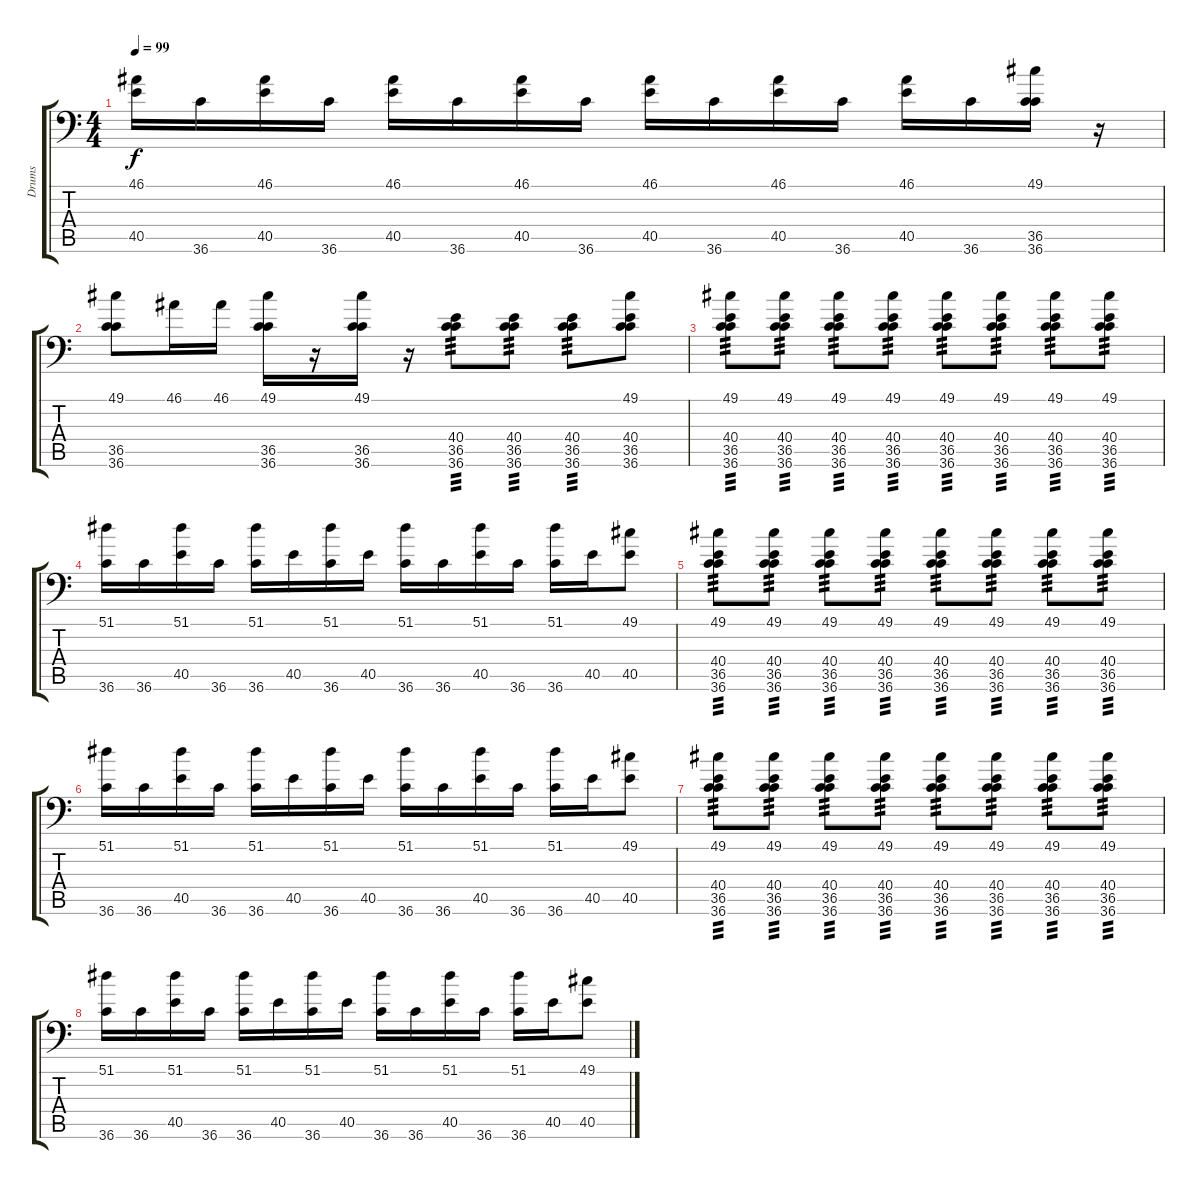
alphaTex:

\track ("Drums" "Drums") {instrument acousticgrandpiano}
\staff {score tabs}
\tuning (C-1 C-1 C-1 C-1 C-1 C-1) {hide}
\ts (4 4)
\tempo 99
\clef f4
\ks c
(46.1 40.5).16{dy f} 36.6.16 (46.1 40.5).16 36.6.16 (46.1 40.5).16 36.6.16 (46.1 40.5).16 36.6.16 (46.1 40.5).16 36.6.16 (46.1 40.5).16 36.6.16 (46.1 40.5).16 36.6.16 (49.1 36.5 36.6).16 r.16 |
(49.1 36.5 36.6).8 46.1.16 46.1.16 (49.1 36.5 36.6).16 r.16 (49.1 36.5 36.6).16 r.16 (40.4 36.5 36.6).8{tp 3} (40.4 36.5 36.6).8{tp 3} (40.4 36.5 36.6).8{tp 3} (49.1 40.4 36.5 36.6).8 |
(49.1 40.4 36.5 36.6).8{tp 3} (49.1 40.4 36.5 36.6).8{tp 3} (49.1 40.4 36.5 36.6).8{tp 3} (49.1 40.4 36.5 36.6).8{tp 3} (49.1 40.4 36.5 36.6).8{tp 3} (49.1 40.4 36.5 36.6).8{tp 3} (49.1 40.4 36.5 36.6).8{tp 3} (49.1 40.4 36.5 36.6).8{tp 3} |
(51.1 36.6).16 36.6.16 (51.1 40.5).16 36.6.16 (51.1 36.6).16 40.5.16 (51.1 36.6).16 40.5.16 (51.1 36.6).16 36.6.16 (51.1 40.5).16 36.6.16 (51.1 36.6).16 40.5.16 (49.1 40.5).8 |
(49.1 40.4 36.5 36.6).8{tp 3} (49.1 40.4 36.5 36.6).8{tp 3} (49.1 40.4 36.5 36.6).8{tp 3} (49.1 40.4 36.5 36.6).8{tp 3} (49.1 40.4 36.5 36.6).8{tp 3} (49.1 40.4 36.5 36.6).8{tp 3} (49.1 40.4 36.5 36.6).8{tp 3} (49.1 40.4 36.5 36.6).8{tp 3} |
(51.1 36.6).16 36.6.16 (51.1 40.5).16 36.6.16 (51.1 36.6).16 40.5.16 (51.1 36.6).16 40.5.16 (51.1 36.6).16 36.6.16 (51.1 40.5).16 36.6.16 (51.1 36.6).16 40.5.16 (49.1 40.5).8 |
(49.1 40.4 36.5 36.6).8{tp 3} (49.1 40.4 36.5 36.6).8{tp 3} (49.1 40.4 36.5 36.6).8{tp 3} (49.1 40.4 36.5 36.6).8{tp 3} (49.1 40.4 36.5 36.6).8{tp 3} (49.1 40.4 36.5 36.6).8{tp 3} (49.1 40.4 36.5 36.6).8{tp 3} (49.1 40.4 36.5 36.6).8{tp 3} |
(51.1 36.6).16 36.6.16 (51.1 40.5).16 36.6.16 (51.1 36.6).16 40.5.16 (51.1 36.6).16 40.5.16 (51.1 36.6).16 36.6.16 (51.1 40.5).16 36.6.16 (51.1 36.6).16 40.5.16 (49.1 40.5).8
